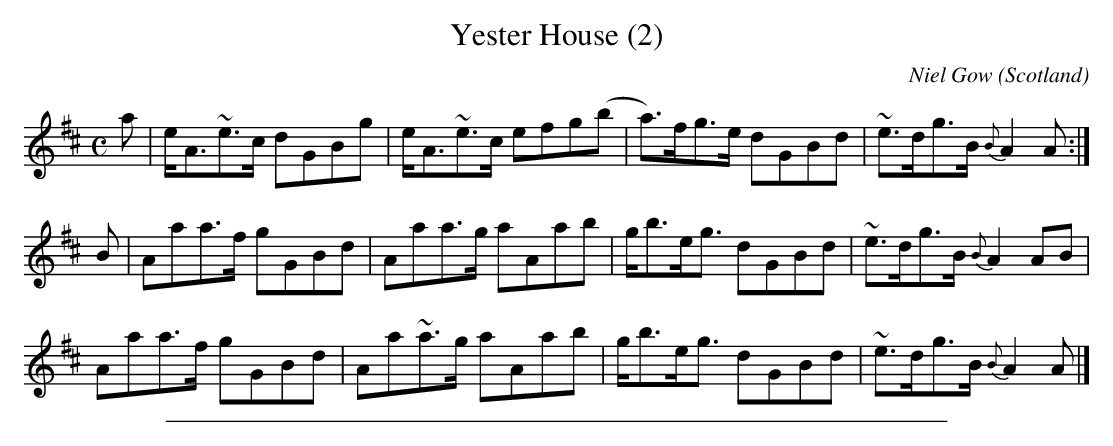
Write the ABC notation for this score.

X:1
T: Yester House (2)
C:Niel Gow
O:Scotland
M:C
L:1/8
K:AMix
 a | e<A~e>c dGBg | e<A~e>c efg(b|\
a)>fg>e dGBd | ~e>dg>B {B}A2 A :|
 B | Aaa>f gGBd | Aaa>g aAab |\
 g<be<g dGBd | ~e>dg>B {B}A2 AB |
   Aaa>f gGBd | Aa~a>g aAab |\
 g<be<g dGBd | ~e>dg>B {B}A2 A |]
